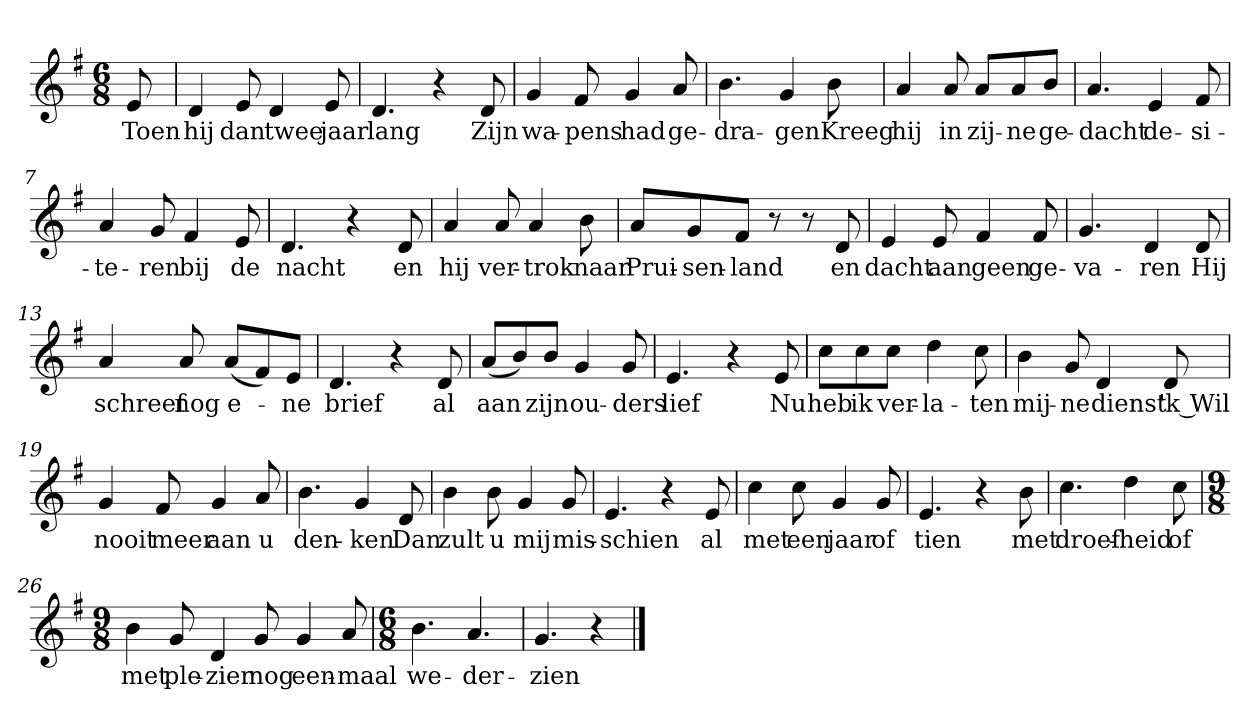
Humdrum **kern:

**kern	**text
*part1	*part1
*staff1	*staff1
*clefG2	*
*k[f#]	*
*G:	*
*M6/8	*
*MM120	*
=	=
8e	Toen
=1	=1
4d	hij
8e	dan
4d	twee
8e	jaar
=2	=2
4.d	lang
4r	.
8d	Zijn
=3	=3
4g	wa-
8f#	-pens
4g	had
8a	ge-
=4	=4
4.b	-dra-
4g	-gen
8b	Kreeg
=5	=5
4a	hij
8a	in
8a/L	zij-
8a/	-ne
8b/J	ge-
=6	=6
4.a	-dacht
4e	de-
8f#	-si-
=7	=7
4a	-te-
8g	-ren
4f#	bij
8e	de
=8	=8
4.d	nacht
4r	.
8d	en
=9	=9
4a	hij
8a	ver-
4a	-trok
8b	naar
=10	=10
8a/L	Prui-
8g/	-sen-
8f#/J	-land
8r	.
8r	.
8d	en
=11	=11
4e	dacht
8e	aan
4f#	geen
8f#	ge-
=12	=12
4.g	-va-
4d	-ren
8d	Hij
=13	=13
4a	schreef
8a	nog
(8a/L	e-
8f#/)	.
8e/J	-ne
=14	=14
4.d	brief
4r	.
8d	al
=15	=15
(8a/L	aan
8b/)	.
8b/J	zijn
4g	ou-
8g	-ders
=16	=16
4.e	lief
4r	.
8e	Nu
=17	=17
8cc\L	heb
8cc\	ik
8cc\J	ver-
4dd	-la-
8cc	-ten
=18	=18
4b	mij-
8g	-ne
4d	dienst
8d	'k Wil
=19	=19
4g	nooit
8f#	meer
4g	aan
8a	u
=20	=20
4.b	den-
4g	-ken
8d	Dan
=21	=21
4b	zult
8b	u
4g	mij
8g	mis-
=22	=22
4.e	-schien
4r	.
8e	al
=23	=23
4cc	met
8cc	een
4g	jaar
8g	of
=24	=24
4.e	tien
4r	.
8b	met
=25	=25
4.cc	droef-
4dd	-heid
8cc	of
=26	=26
*M9/8	*
4b	met
8g	ple-
4d	-zier
8g	nog
4g	een-
8a	-maal
=27	=27
*M6/8	*
4.b	we-
4.a	-der-
=28	=28
4.g	-zien
4r	.
==	==
*-	*-
